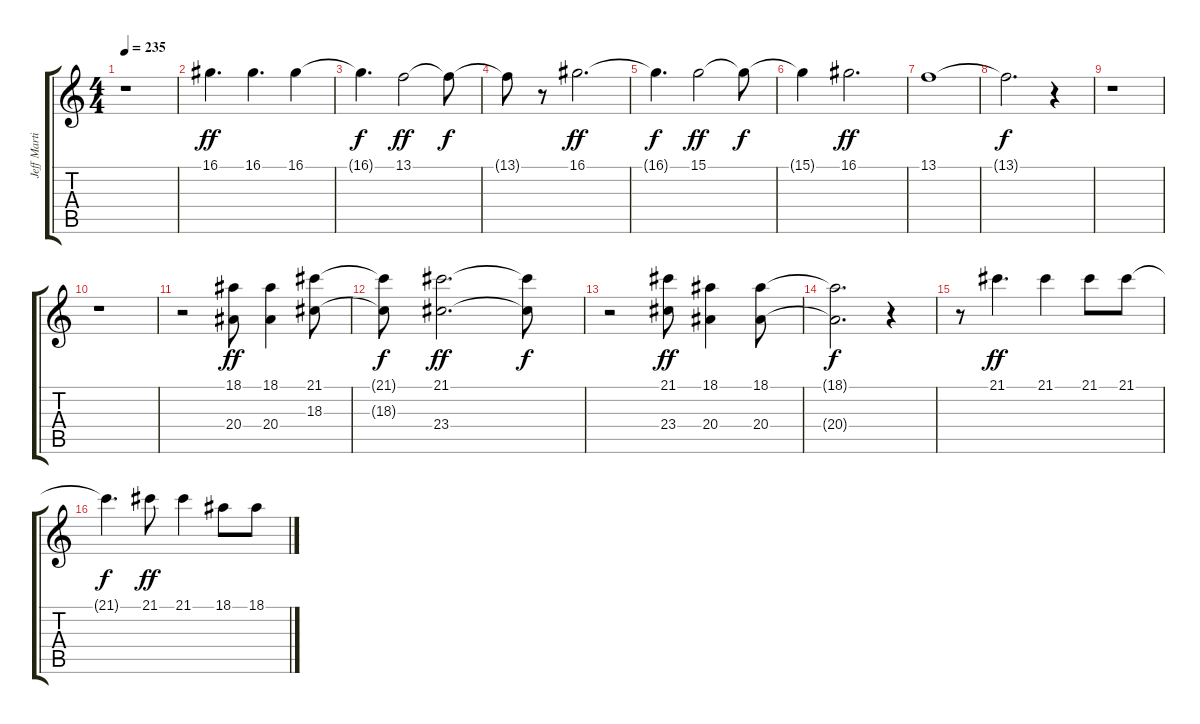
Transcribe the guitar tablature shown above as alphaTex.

\track ("Jeff Martin" "Jeff Marti") {instrument lead6voice}
\staff {score tabs}
\tuning (E4 B3 G3 D3 A2 E2) {hide}
\ts (4 4)
\tempo 235
\clef g2
\ks c
r.1{dy f} |
16.1.4{d dy ff} 16.1.4{d} 16.1.4 |
16.1{t}.4{d dy f} 13.1.2{dy ff} 13.1{t}.8{dy f} |
13.1{t}.8 r.8 16.1.2{d dy ff} |
16.1{t}.4{d dy f} 15.1.2{dy ff} 15.1{t}.8{dy f} |
15.1{t}.4 16.1.2{d dy ff} |
13.1.1 |
13.1{t}.2{d dy f} r.4 |
r.1 |
r.1 |
r.2 (18.1 20.4).8{dy ff} (18.1 20.4).4 (21.1 18.3).8 |
(21.1{t} 18.3{t}).8{dy f} (21.1 23.4).2{d dy ff} (21.1{t} 23.4{t}).8{dy f} |
r.2 (21.1 23.4).8{dy ff} (18.1 20.4).4 (18.1 20.4).8 |
(18.1{t} 20.4{t}).2{d dy f} r.4 |
r.8 21.1.4{d dy ff} 21.1.4 21.1.8 21.1.8 |
21.1{t}.4{d dy f} 21.1.8{dy ff} 21.1.4 18.1.8 18.1.8
